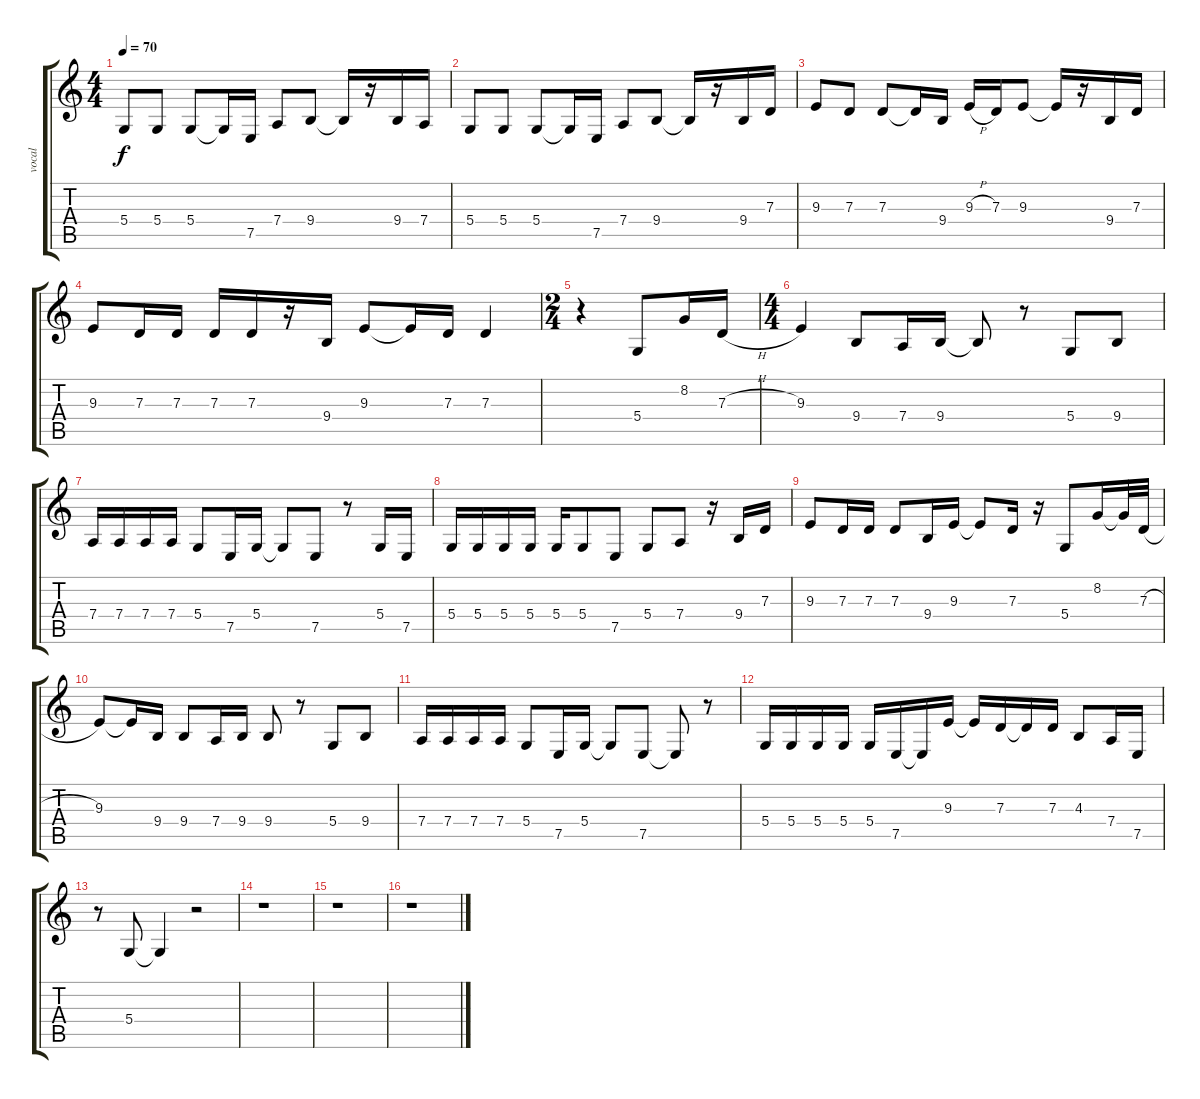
\track ("vocal" "vocal") {instrument lead6voice}
\staff {score tabs}
\tuning (E4 B3 G3 D3 A2 E2) {hide}
\ts (4 4)
\tempo 70
\clef g2
\ks c
5.4.8{dy f} 5.4.8 5.4.8 5.4{t}.16 7.5.16 7.4.8 9.4.8 9.4{t}.16 r.16 9.4.16 7.4.16 |
5.4.8 5.4.8 5.4.8 5.4{t}.16 7.5.16 7.4.8 9.4.8 9.4{t}.16 r.16 9.4.16 7.3.16 |
9.3.8 7.3.8 7.3.8 7.3{t}.16 9.4.16 9.3{h}.16 7.3.16 9.3.8 9.3{t}.16 r.16 9.4.16 7.3.16 |
9.3.8 7.3.16 7.3.16 7.3.16 7.3.16 r.16 9.4.16 9.3.8 9.3{t}.16 7.3.16 7.3.4 |
\ts (2 4)
r.4 5.4.8 8.2.16 7.3{h}.16 |
\ts (4 4)
9.3.4 9.4.8 7.4.16 9.4.16 9.4{t}.8 r.8 5.4.8 9.4.8 |
7.4.16 7.4.16 7.4.16 7.4.16 5.4.8 7.5.16 5.4.16 5.4{t}.8 7.5.8 r.8 5.4.16 7.5.16 |
5.4.16 5.4.16 5.4.16 5.4.16 5.4.16 5.4.8 7.5.8 5.4.8 7.4.8 r.16 9.4.16 7.3.16 |
9.3.8 7.3.16 7.3.16 7.3.8 9.4.16 9.3.16 9.3{t}.8 7.3.16 r.16 5.4.8 8.2.16 8.2{t}.32 7.3{h}.32 |
9.3.8 9.3{t}.16 9.4.16 9.4.8 7.4.16 9.4.16 9.4.8 r.8 5.4.8 9.4.8 |
7.4.16 7.4.16 7.4.16 7.4.16 5.4.8 7.5.16 5.4.16 5.4{t}.8 7.5.8 7.5{t}.8 r.8 |
5.4.16 5.4.16 5.4.16 5.4.16 5.4.16 7.5.16 7.5{t}.16 9.3.16 9.3{t}.16 7.3.16 7.3{t}.16 7.3.16 4.3.8 7.4.16 7.5.16 |
r.8 5.4.8 5.4{t}.4 r.2 |
r.1 |
r.1 |
r.1
